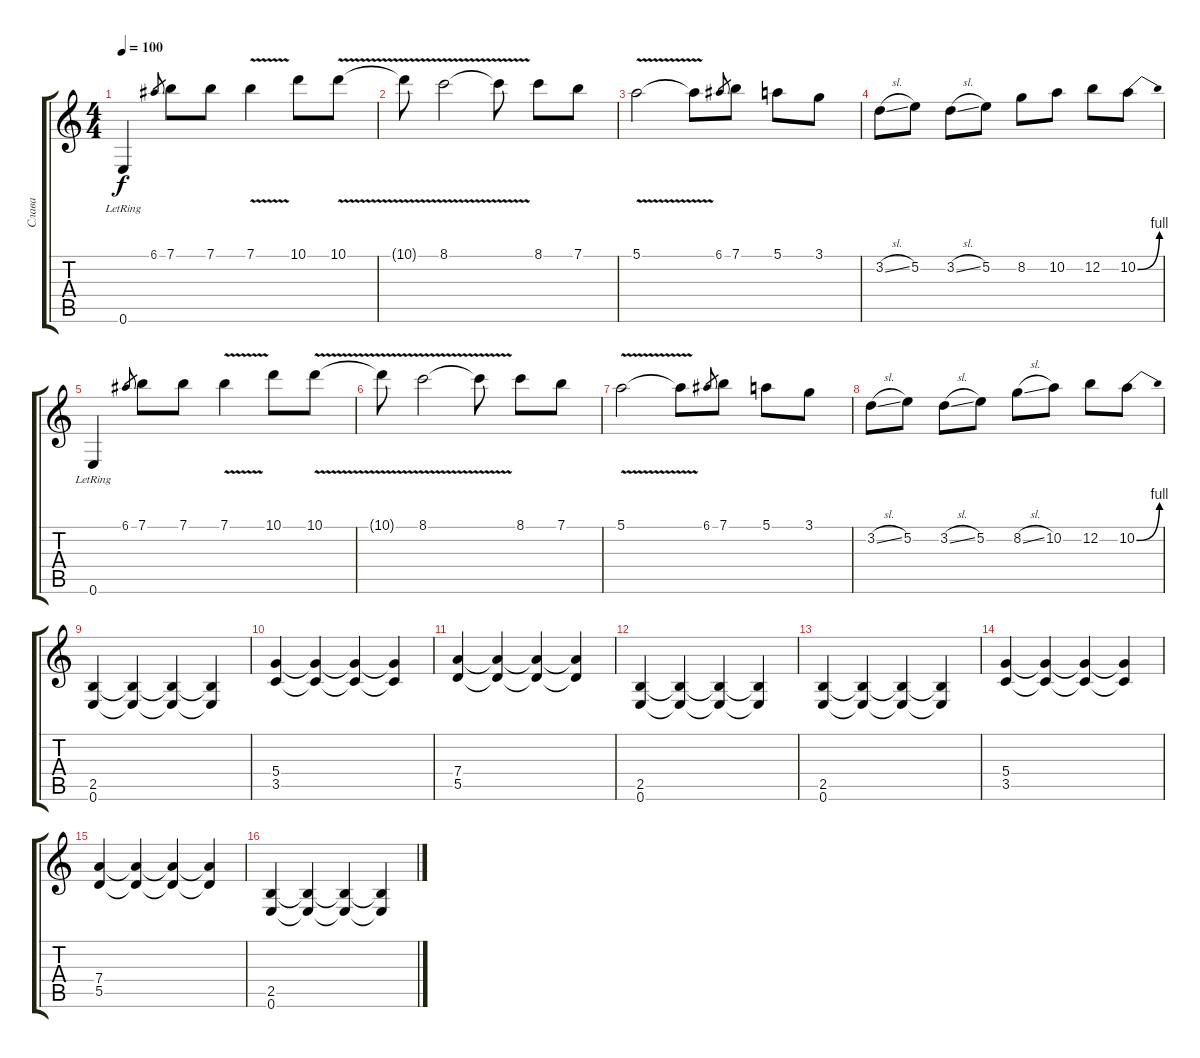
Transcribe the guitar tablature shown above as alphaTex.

\track ("Слава" "Слава") {instrument distortionguitar}
\staff {score tabs}
\tuning (E4 B3 G3 D3 A2 E2) {hide}
\ts (4 4)
\tempo 100
\clef g2
\ks c
0.6{lr}.4{dy f} 6.1.8{gr} 7.1.8 7.1.8 7.1{v}.4 10.1.8 10.1{v}.8 |
10.1{t}.8 8.1{v}.2 8.1{t}.8 8.1.8 7.1.8 |
5.1{v}.2 5.1{t}.8 6.1.8{gr} 7.1.8 5.1.8 3.1.8 |
3.2{sl}.8 5.2.8 3.2{sl}.8 5.2.8 8.2.8 10.2.8 12.2.8 10.2{be (bend 0 0 60 4)}.8 |
0.6{lr}.4 6.1.8{gr} 7.1.8 7.1.8 7.1{v}.4 10.1.8 10.1{v}.8 |
10.1{t}.8 8.1{v}.2 8.1{t}.8 8.1.8 7.1.8 |
5.1{v}.2 5.1{t}.8 6.1.8{gr} 7.1.8 5.1.8 3.1.8 |
3.2{sl}.8 5.2.8 3.2{sl}.8 5.2.8 8.2{sl}.8 10.2.8 12.2.8 10.2{be (bend 0 0 60 4)}.8 |
(2.5 0.6).4 (2.5{t} 0.6{t}).4 (2.5{t} 0.6{t}).4 (2.5{t} 0.6{t}).4 |
(5.4 3.5).4 (5.4{t} 3.5{t}).4 (5.4{t} 3.5{t}).4 (5.4{t} 3.5{t}).4 |
(7.4 5.5).4 (7.4{t} 5.5{t}).4 (7.4{t} 5.5{t}).4 (7.4{t} 5.5{t}).4 |
(2.5 0.6).4 (2.5{t} 0.6{t}).4 (2.5{t} 0.6{t}).4 (2.5{t} 0.6{t}).4 |
(2.5 0.6).4 (2.5{t} 0.6{t}).4 (2.5{t} 0.6{t}).4 (2.5{t} 0.6{t}).4 |
(5.4 3.5).4 (5.4{t} 3.5{t}).4 (5.4{t} 3.5{t}).4 (5.4{t} 3.5{t}).4 |
(7.4 5.5).4 (7.4{t} 5.5{t}).4 (7.4{t} 5.5{t}).4 (7.4{t} 5.5{t}).4 |
(2.5 0.6).4 (2.5{t} 0.6{t}).4 (2.5{t} 0.6{t}).4 (2.5{t} 0.6{t}).4
